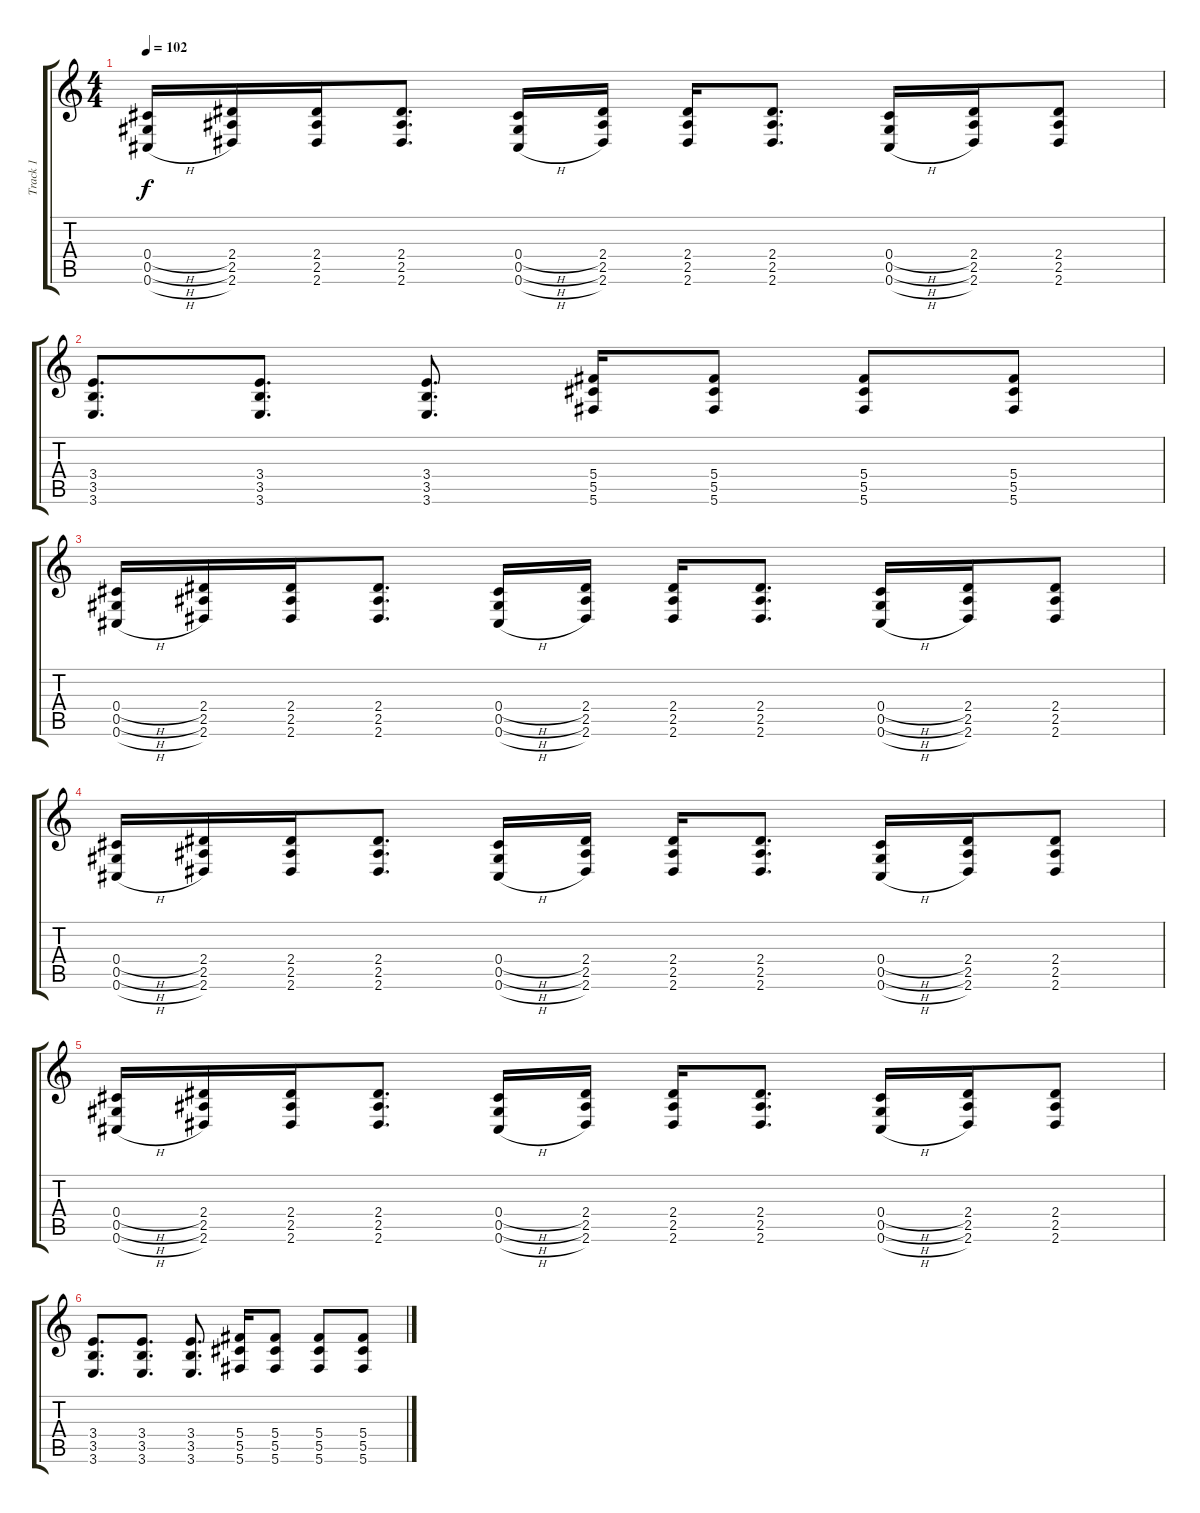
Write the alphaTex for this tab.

\track ("Track 1" "Track 1") {instrument overdrivenguitar}
\staff {score tabs}
\tuning (Eb4 Bb3 Gb3 Db3 Ab2 Db2) {hide}
\ts (4 4)
\tempo 102
\clef g2
\ks c
(0.4{h} 0.5{h} 0.6{h}).16{dy f} (2.4 2.5 2.6).16 (2.4 2.5 2.6).16 (2.4 2.5 2.6).8{d} (0.4{h} 0.5{h} 0.6{h}).16 (2.4 2.5 2.6).16 (2.4 2.5 2.6).16 (2.4 2.5 2.6).8{d} (0.4{h} 0.5{h} 0.6{h}).16 (2.4 2.5 2.6).16 (2.4 2.5 2.6).8 |
(3.4 3.5 3.6).8{d} (3.4 3.5 3.6).8{d} (3.4 3.5 3.6).8{d} (5.4 5.5 5.6).16 (5.4 5.5 5.6).8 (5.4 5.5 5.6).8 (5.4 5.5 5.6).8 |
(0.4{h} 0.5{h} 0.6{h}).16 (2.4 2.5 2.6).16 (2.4 2.5 2.6).16 (2.4 2.5 2.6).8{d} (0.4{h} 0.5{h} 0.6{h}).16 (2.4 2.5 2.6).16 (2.4 2.5 2.6).16 (2.4 2.5 2.6).8{d} (0.4{h} 0.5{h} 0.6{h}).16 (2.4 2.5 2.6).16 (2.4 2.5 2.6).8 |
(0.4{h} 0.5{h} 0.6{h}).16 (2.4 2.5 2.6).16 (2.4 2.5 2.6).16 (2.4 2.5 2.6).8{d} (0.4{h} 0.5{h} 0.6{h}).16 (2.4 2.5 2.6).16 (2.4 2.5 2.6).16 (2.4 2.5 2.6).8{d} (0.4{h} 0.5{h} 0.6{h}).16 (2.4 2.5 2.6).16 (2.4 2.5 2.6).8 |
(0.4{h} 0.5{h} 0.6{h}).16 (2.4 2.5 2.6).16 (2.4 2.5 2.6).16 (2.4 2.5 2.6).8{d} (0.4{h} 0.5{h} 0.6{h}).16 (2.4 2.5 2.6).16 (2.4 2.5 2.6).16 (2.4 2.5 2.6).8{d} (0.4{h} 0.5{h} 0.6{h}).16 (2.4 2.5 2.6).16 (2.4 2.5 2.6).8 |
(3.4 3.5 3.6).8{d} (3.4 3.5 3.6).8{d} (3.4 3.5 3.6).8{d} (5.4 5.5 5.6).16 (5.4 5.5 5.6).8 (5.4 5.5 5.6).8 (5.4 5.5 5.6).8
